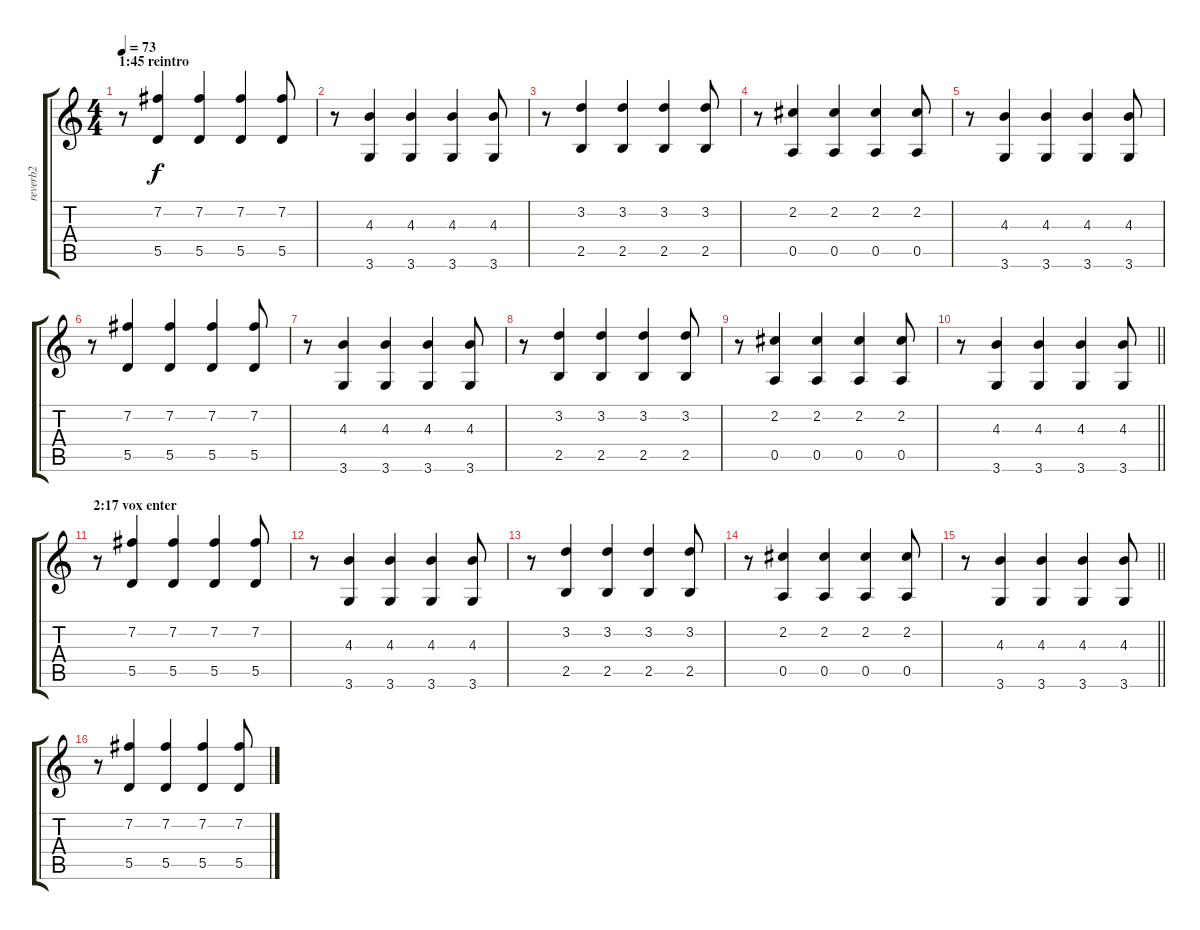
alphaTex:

\track ("reverb2" "reverb2") {instrument electricguitarjazz}
\staff {score tabs}
\tuning (E4 B3 G3 D3 A2 E2) {hide}
\ts (4 4)
\section ("" "1:45 reintro")
\tempo 73
\clef g2
\ks c
r.8{dy f volume 9} (7.2 5.5).4{volume 5} (7.2 5.5).4 (7.2 5.5).4 (7.2 5.5).8 |
r.8{volume 9} (4.3 3.6).4{volume 5} (4.3 3.6).4 (4.3 3.6).4 (4.3 3.6).8 |
r.8{volume 9} (3.2 2.5).4{volume 5} (3.2 2.5).4 (3.2 2.5).4 (3.2 2.5).8 |
r.8{volume 9} (2.2 0.5).4{volume 5} (2.2 0.5).4 (2.2 0.5).4 (2.2 0.5).8 |
r.8{volume 9} (4.3 3.6).4{volume 5} (4.3 3.6).4 (4.3 3.6).4 (4.3 3.6).8 |
r.8{volume 9} (7.2 5.5).4{volume 5} (7.2 5.5).4 (7.2 5.5).4 (7.2 5.5).8 |
r.8{volume 9} (4.3 3.6).4{volume 5} (4.3 3.6).4 (4.3 3.6).4 (4.3 3.6).8 |
r.8{volume 9} (3.2 2.5).4{volume 5} (3.2 2.5).4 (3.2 2.5).4 (3.2 2.5).8 |
r.8{volume 9} (2.2 0.5).4{volume 5} (2.2 0.5).4 (2.2 0.5).4 (2.2 0.5).8 |
\barLineRight lightlight
r.8{volume 9} (4.3 3.6).4{volume 5} (4.3 3.6).4 (4.3 3.6).4 (4.3 3.6).8 |
\section ("" "2:17 vox enter")
r.8{volume 9} (7.2 5.5).4{volume 5} (7.2 5.5).4 (7.2 5.5).4 (7.2 5.5).8 |
r.8{volume 9} (4.3 3.6).4{volume 5} (4.3 3.6).4 (4.3 3.6).4 (4.3 3.6).8 |
r.8{volume 9} (3.2 2.5).4{volume 5} (3.2 2.5).4 (3.2 2.5).4 (3.2 2.5).8 |
r.8{volume 9} (2.2 0.5).4{volume 5} (2.2 0.5).4 (2.2 0.5).4 (2.2 0.5).8 |
\barLineRight lightlight
r.8{volume 9} (4.3 3.6).4{volume 5} (4.3 3.6).4 (4.3 3.6).4 (4.3 3.6).8 |
r.8{volume 9} (7.2 5.5).4{volume 5} (7.2 5.5).4 (7.2 5.5).4 (7.2 5.5).8
